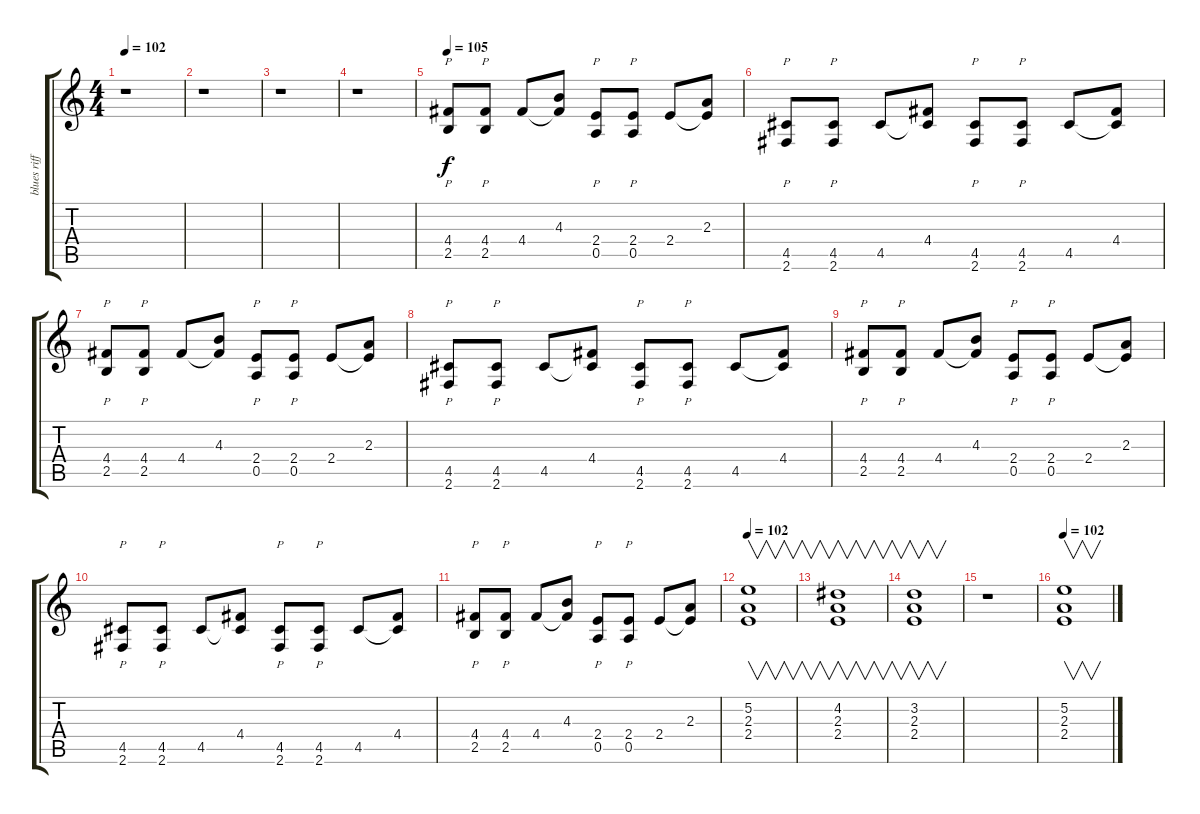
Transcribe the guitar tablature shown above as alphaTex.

\track ("blues riff" "blues riff") {instrument distortionguitar}
\staff {score tabs}
\tuning (E4 B3 G3 D3 A2 E2) {hide}
\ts (4 4)
\tempo 102
\clef g2
\ks c
r.1{dy f} |
r.1 |
r.1 |
r.1 |
\tempo 105
(4.4 2.5).8{p} (4.4 2.5).8{p} 4.4.8 (4.3 4.4{t}).8 (2.4 0.5).8{p} (2.4 0.5).8{p} 2.4.8 (2.3 2.4{t}).8 |
(4.5 2.6).8{p} (4.5 2.6).8{p} 4.5.8 (4.4 4.5{t}).8 (4.5 2.6).8{p} (4.5 2.6).8{p} 4.5.8 (4.4 4.5{t}).8 |
(4.4 2.5).8{p} (4.4 2.5).8{p} 4.4.8 (4.3 4.4{t}).8 (2.4 0.5).8{p} (2.4 0.5).8{p} 2.4.8 (2.3 2.4{t}).8 |
(4.5 2.6).8{p} (4.5 2.6).8{p} 4.5.8 (4.4 4.5{t}).8 (4.5 2.6).8{p} (4.5 2.6).8{p} 4.5.8 (4.4 4.5{t}).8 |
(4.4 2.5).8{p} (4.4 2.5).8{p} 4.4.8 (4.3 4.4{t}).8 (2.4 0.5).8{p} (2.4 0.5).8{p} 2.4.8 (2.3 2.4{t}).8 |
(4.5 2.6).8{p} (4.5 2.6).8{p} 4.5.8 (4.4 4.5{t}).8 (4.5 2.6).8{p} (4.5 2.6).8{p} 4.5.8 (4.4 4.5{t}).8 |
(4.4 2.5).8{p} (4.4 2.5).8{p} 4.4.8 (4.3 4.4{t}).8 (2.4 0.5).8{p} (2.4 0.5).8{p} 2.4.8 (2.3 2.4{t}).8 |
\tempo 102
(5.2 2.3 2.4).1{v} |
(4.2 2.3 2.4).1{v} |
(3.2 2.3 2.4).1{v} |
r.1 |
\tempo 102
(5.2 2.3 2.4).1{v}
